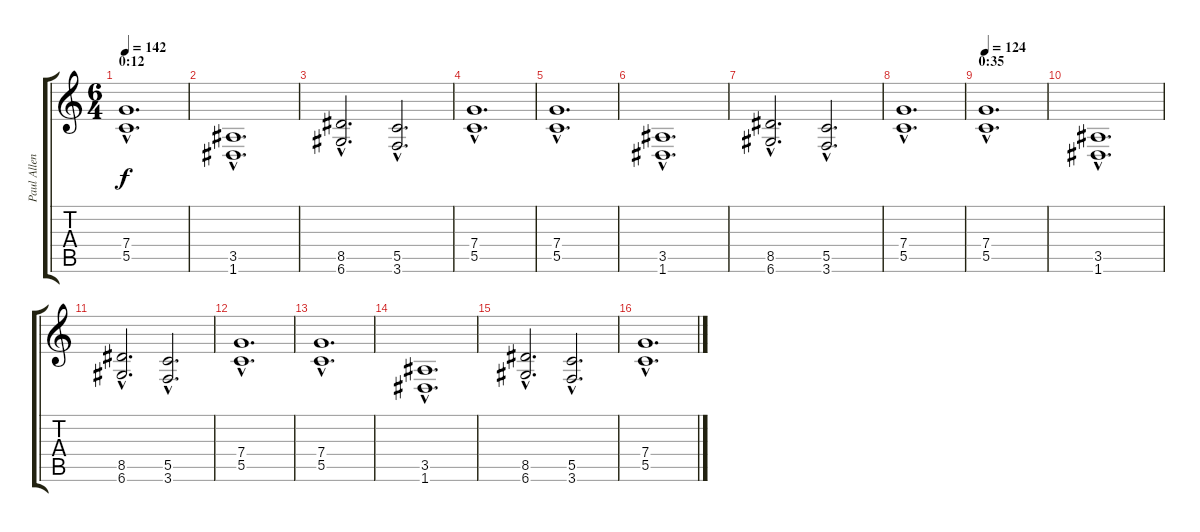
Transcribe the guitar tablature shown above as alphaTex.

\track ("Paul Allender (Guitar Soul)" "Paul Allen") {instrument distortionguitar}
\staff {score tabs}
\tuning (D4 A3 F3 C3 G2 D2) {hide}
\ts (6 4)
\section ("" "0:12")
\tempo 142
\tempo 124
\tempo 142
\clef g2
\ks c
(7.4{hac} 5.5{hac}).1{d dy f instrument distortionguitar} |
(3.5{hac} 1.6{hac}).1{d} |
(8.5{hac} 6.6{hac}).2{d} (5.5{hac} 3.6{hac}).2{d} |
(7.4{hac} 5.5{hac}).1{d} |
(7.4{hac} 5.5{hac}).1{d} |
(3.5{hac} 1.6{hac}).1{d} |
(8.5{hac} 6.6{hac}).2{d} (5.5{hac} 3.6{hac}).2{d} |
(7.4{hac} 5.5{hac}).1{d} |
\section ("" "0:35")
\tempo 124
(7.4{hac} 5.5{hac}).1{d} |
(3.5{hac} 1.6{hac}).1{d} |
(8.5{hac} 6.6{hac}).2{d} (5.5{hac} 3.6{hac}).2{d} |
(7.4{hac} 5.5{hac}).1{d} |
(7.4{hac} 5.5{hac}).1{d} |
(3.5{hac} 1.6{hac}).1{d} |
(8.5{hac} 6.6{hac}).2{d} (5.5{hac} 3.6{hac}).2{d} |
(7.4{hac} 5.5{hac}).1{d}
